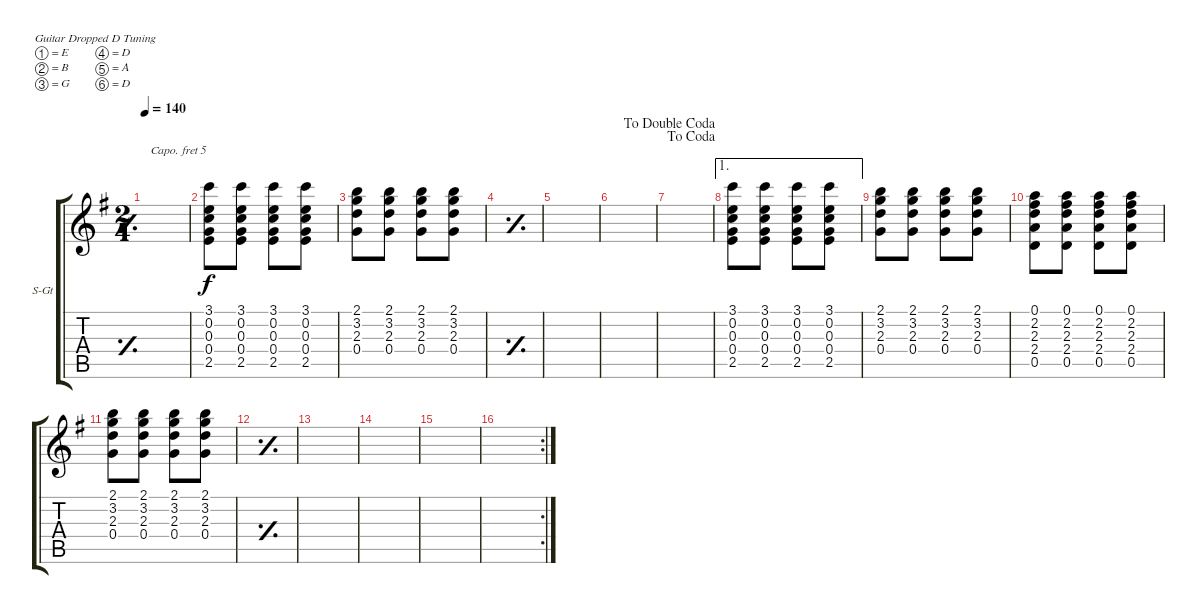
\defaultSystemsLayout 4
\bracketExtendMode groupsimilarinstruments
\firstSystemTrackNameOrientation horizontal
\otherSystemsTrackNameOrientation horizontal
\track ("Steel Guitar" "S-Gt") {instrument acousticguitarsteel}
\staff {score tabs}
\capo 5
\tuning (E4 B3 G3 D3 A2 D2)
\ts (2 4)
\tempo 140
\clef g2
\simile simple
\ks g
|
(2.5 0.4 0.3 0.2 3.1).8 (2.5 0.4 0.3 0.2 3.1).8 (2.5 0.4 0.3 0.2 3.1).8 (2.5 0.4 0.3 0.2 3.1).8 |
(2.3 3.2 2.1 0.4).8 (2.3 3.2 2.1 0.4).8 (2.3 3.2 2.1 0.4).8 (2.3 3.2 2.1 0.4).8 |
\simile simple
|
|
|
\jump dacoda
\jump dadoublecoda
|
\ae 1
\simile none
(3.1 0.2 0.3 0.4 2.5).8 (3.1 0.2 0.3 0.4 2.5).8 (3.1 0.2 0.3 0.4 2.5).8 (3.1 0.2 0.3 0.4 2.5).8 |
(2.1 3.2 2.3 0.4).8 (2.1 3.2 2.3 0.4).8 (2.1 3.2 2.3 0.4).8 (2.1 3.2 2.3 0.4).8 |
(0.5 2.4 2.3 2.2 0.1).8 (0.5 2.4 2.3 2.2 0.1).8 (0.5 2.4 2.3 2.2 0.1).8 (0.5 2.4 2.3 2.2 0.1).8 |
(2.1 3.2 2.3 0.4).8 (2.1 3.2 2.3 0.4).8 (2.1 3.2 2.3 0.4).8 (2.1 3.2 2.3 0.4).8 |
\simile simple
|
|
|
|
\rc 2
